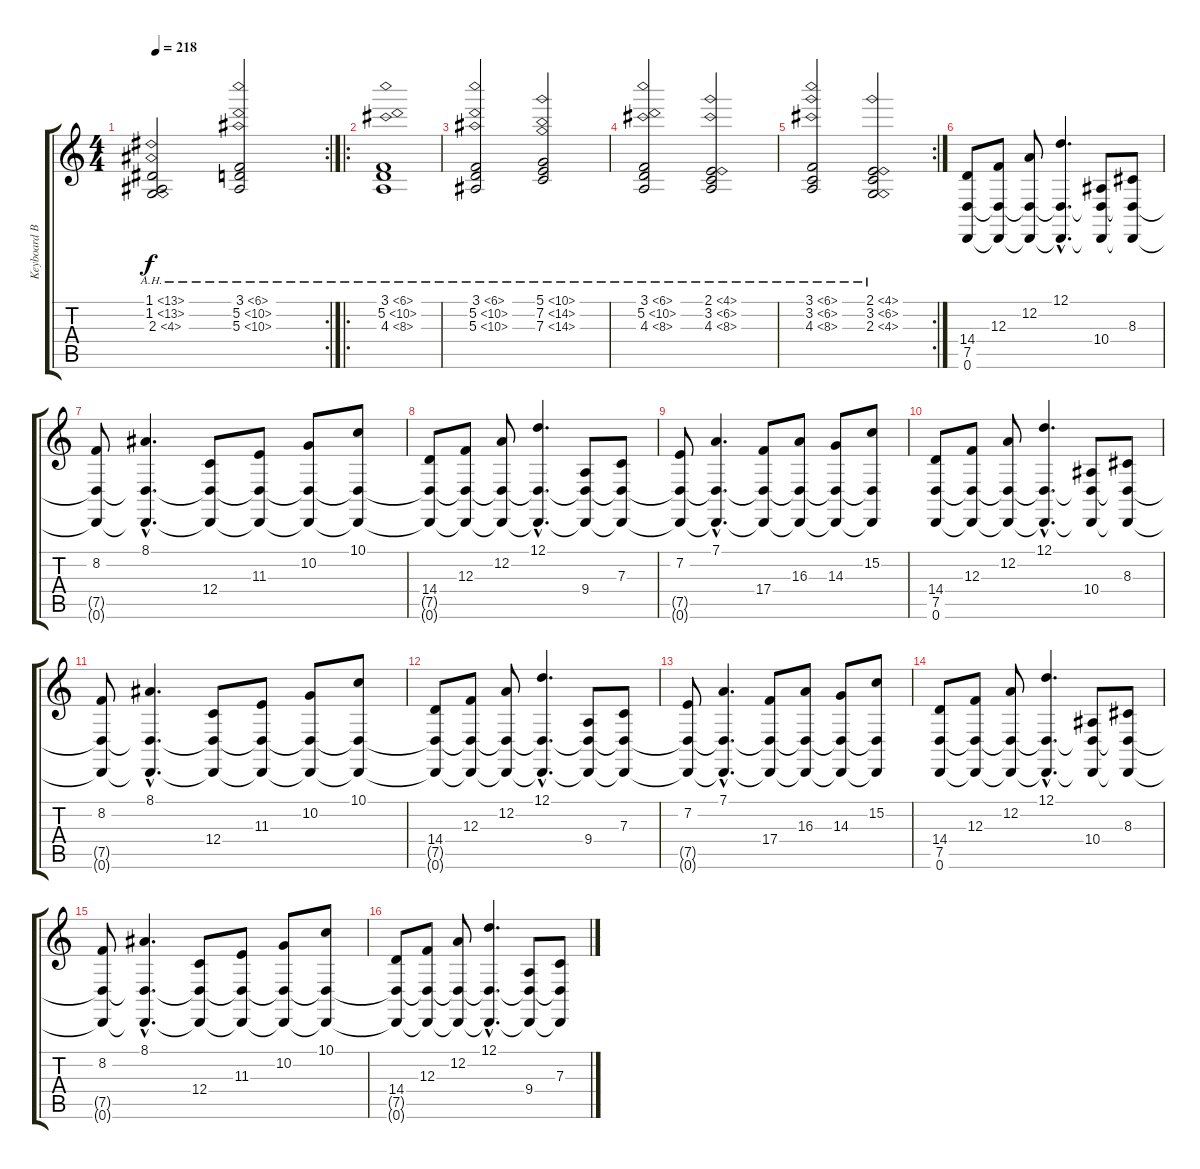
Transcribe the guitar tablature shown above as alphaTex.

\track ("Keyboard Background" "Keyboard B") {instrument stringensemble1}
\staff {score tabs}
\tuning (D4 A3 F3 C3 G2 D2) {hide}
\rc 2
\ts (4 4)
\tempo 218
\clef g2
\ks c
(1.1{ah 12} 1.2{ah 12} 2.3{ah 2}).2{dy f} (3.1{ah 3} 5.2{ah 5} 5.3{ah 5}).2 |
\ro
(3.1{ah 3} 5.2{ah 5} 4.3{ah 4}).1 |
(3.1{ah 3} 5.2{ah 5} 5.3{ah 5}).2 (5.1{ah 5} 7.2{ah 7} 7.3{ah 7}).2 |
(3.1{ah 3} 5.2{ah 5} 4.3{ah 4}).2 (2.1{ah 2} 3.2{ah 3} 4.3{ah 4}).2 |
\rc 2
(3.1{ah 3} 3.2{ah 3} 4.3{ah 4}).2 (2.1{ah 2} 3.2{ah 3} 2.3{ah 2}).2 |
(14.4 7.5 0.6).8{volume 14} (12.3 7.5{t} 0.6{t}).8 (12.2 7.5{t} 0.6{t}).8 (12.1 7.5{hac t} 0.6{hac t}).4{d} (10.4 7.5{t} 0.6{t}).8 (8.3 7.5{t} 0.6{t}).8 |
(8.2 7.5{t} 0.6{t}).8 (8.1 7.5{hac t} 0.6{hac t}).4{d} (12.4 7.5{t} 0.6{t}).8 (11.3 7.5{t} 0.6{t}).8 (10.2 7.5{t} 0.6{t}).8 (10.1 7.5{t} 0.6{t}).8 |
(14.4 7.5{t} 0.6{t}).8 (12.3 7.5{t} 0.6{t}).8 (12.2 7.5{t} 0.6{t}).8 (12.1 7.5{hac t} 0.6{hac t}).4{d} (9.4 7.5{t} 0.6{t}).8 (7.3 7.5{t} 0.6{t}).8 |
(7.2 7.5{t} 0.6{t}).8 (7.1 7.5{hac t} 0.6{hac t}).4{d} (17.4 7.5{t} 0.6{t}).8 (16.3 7.5{t} 0.6{t}).8 (14.3 7.5{t} 0.6{t}).8 (15.2 7.5{t} 0.6{t}).8 |
(14.4 7.5 0.6).8 (12.3 7.5{t} 0.6{t}).8 (12.2 7.5{t} 0.6{t}).8 (12.1 7.5{hac t} 0.6{hac t}).4{d} (10.4 7.5{t} 0.6{t}).8 (8.3 7.5{t} 0.6{t}).8 |
(8.2 7.5{t} 0.6{t}).8 (8.1 7.5{hac t} 0.6{hac t}).4{d} (12.4 7.5{t} 0.6{t}).8 (11.3 7.5{t} 0.6{t}).8 (10.2 7.5{t} 0.6{t}).8 (10.1 7.5{t} 0.6{t}).8 |
(14.4 7.5{t} 0.6{t}).8 (12.3 7.5{t} 0.6{t}).8 (12.2 7.5{t} 0.6{t}).8 (12.1 7.5{hac t} 0.6{hac t}).4{d} (9.4 7.5{t} 0.6{t}).8 (7.3 7.5{t} 0.6{t}).8 |
(7.2 7.5{t} 0.6{t}).8 (7.1 7.5{hac t} 0.6{hac t}).4{d} (17.4 7.5{t} 0.6{t}).8 (16.3 7.5{t} 0.6{t}).8 (14.3 7.5{t} 0.6{t}).8 (15.2 7.5{t} 0.6{t}).8 |
(14.4 7.5 0.6).8 (12.3 7.5{t} 0.6{t}).8 (12.2 7.5{t} 0.6{t}).8 (12.1 7.5{hac t} 0.6{hac t}).4{d} (10.4 7.5{t} 0.6{t}).8 (8.3 7.5{t} 0.6{t}).8 |
(8.2 7.5{t} 0.6{t}).8 (8.1 7.5{hac t} 0.6{hac t}).4{d} (12.4 7.5{t} 0.6{t}).8 (11.3 7.5{t} 0.6{t}).8 (10.2 7.5{t} 0.6{t}).8 (10.1 7.5{t} 0.6{t}).8 |
(14.4 7.5{t} 0.6{t}).8 (12.3 7.5{t} 0.6{t}).8 (12.2 7.5{t} 0.6{t}).8 (12.1 7.5{hac t} 0.6{hac t}).4{d} (9.4 7.5{t} 0.6{t}).8 (7.3 7.5{t} 0.6{t}).8
